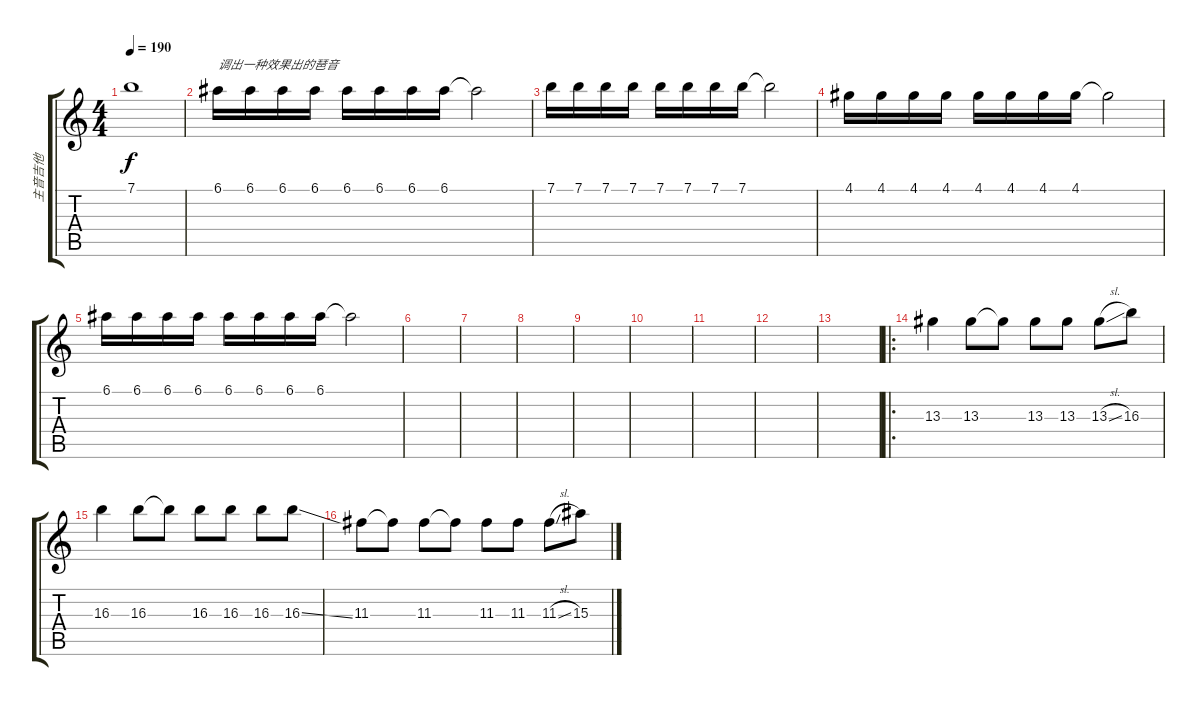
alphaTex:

\track ("主音吉他" "主音吉他") {instrument overdrivenguitar}
\staff {score tabs}
\tuning (E4 B3 G3 D3 A2 E2) {hide}
\ts (4 4)
\tempo 190
\clef g2
\ks c
7.1.1{dy f} |
6.1.16{txt "调出一种效果出的琶音"} 6.1.16 6.1.16 6.1.16 6.1.16 6.1.16 6.1.16 6.1.16 6.1{t}.2 |
7.1.16 7.1.16 7.1.16 7.1.16 7.1.16 7.1.16 7.1.16 7.1.16 7.1{t}.2 |
4.1.16 4.1.16 4.1.16 4.1.16 4.1.16 4.1.16 4.1.16 4.1.16 4.1{t}.2 |
6.1.16 6.1.16 6.1.16 6.1.16 6.1.16 6.1.16 6.1.16 6.1.16 6.1{t}.2 |
|
|
|
|
|
|
|
|
\ro
13.3.4 13.3.8 13.3{t}.8 13.3.8 13.3.8 13.3{sl}.8 16.3.8 |
16.3.4 16.3.8 16.3{t}.8 16.3.8 16.3.8 16.3.8 16.3{ss}.8 |
11.3.8 11.3{t}.8 11.3.8 11.3{t}.8 11.3.8 11.3.8 11.3{sl}.8 15.3.8
